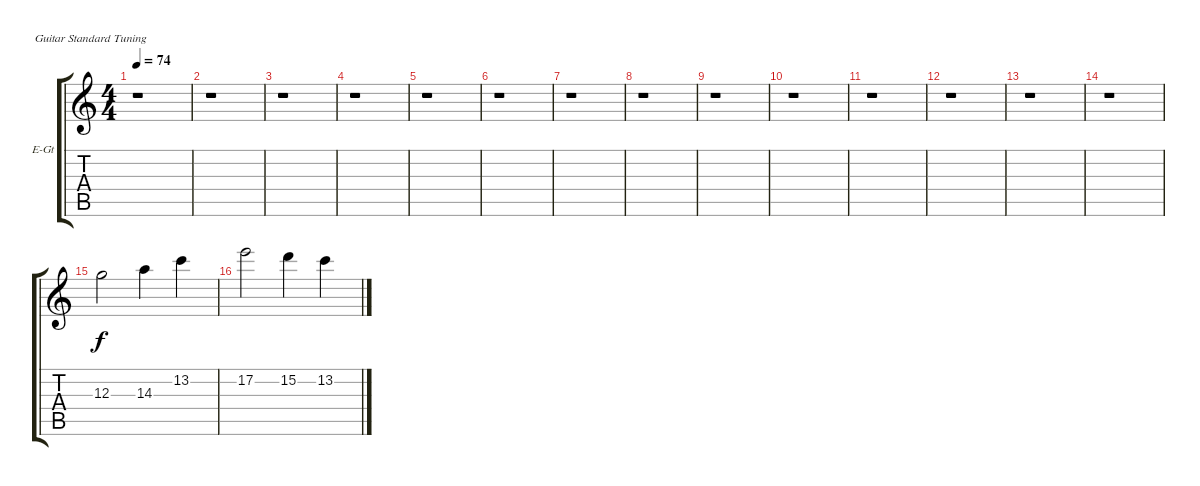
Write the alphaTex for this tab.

\bracketExtendMode groupsimilarinstruments
\firstSystemTrackNameOrientation horizontal
\otherSystemsTrackNameOrientation horizontal
\track ("Guitar 2" "E-Gt") {instrument distortionguitar}
\staff {score tabs}
\tuning (E4 B3 G3 D3 A2 E2)
\ts (4 4)
\tempo 74
\clef g2
\ks c
r.1{dy f} |
r.1 |
r.1 |
r.1 |
r.1 |
r.1 |
r.1 |
r.1 |
r.1 |
r.1 |
r.1 |
r.1 |
r.1 |
r.1 |
12.3.2 14.3.4 13.2.4 |
17.2.2 15.2.4 13.2.4
